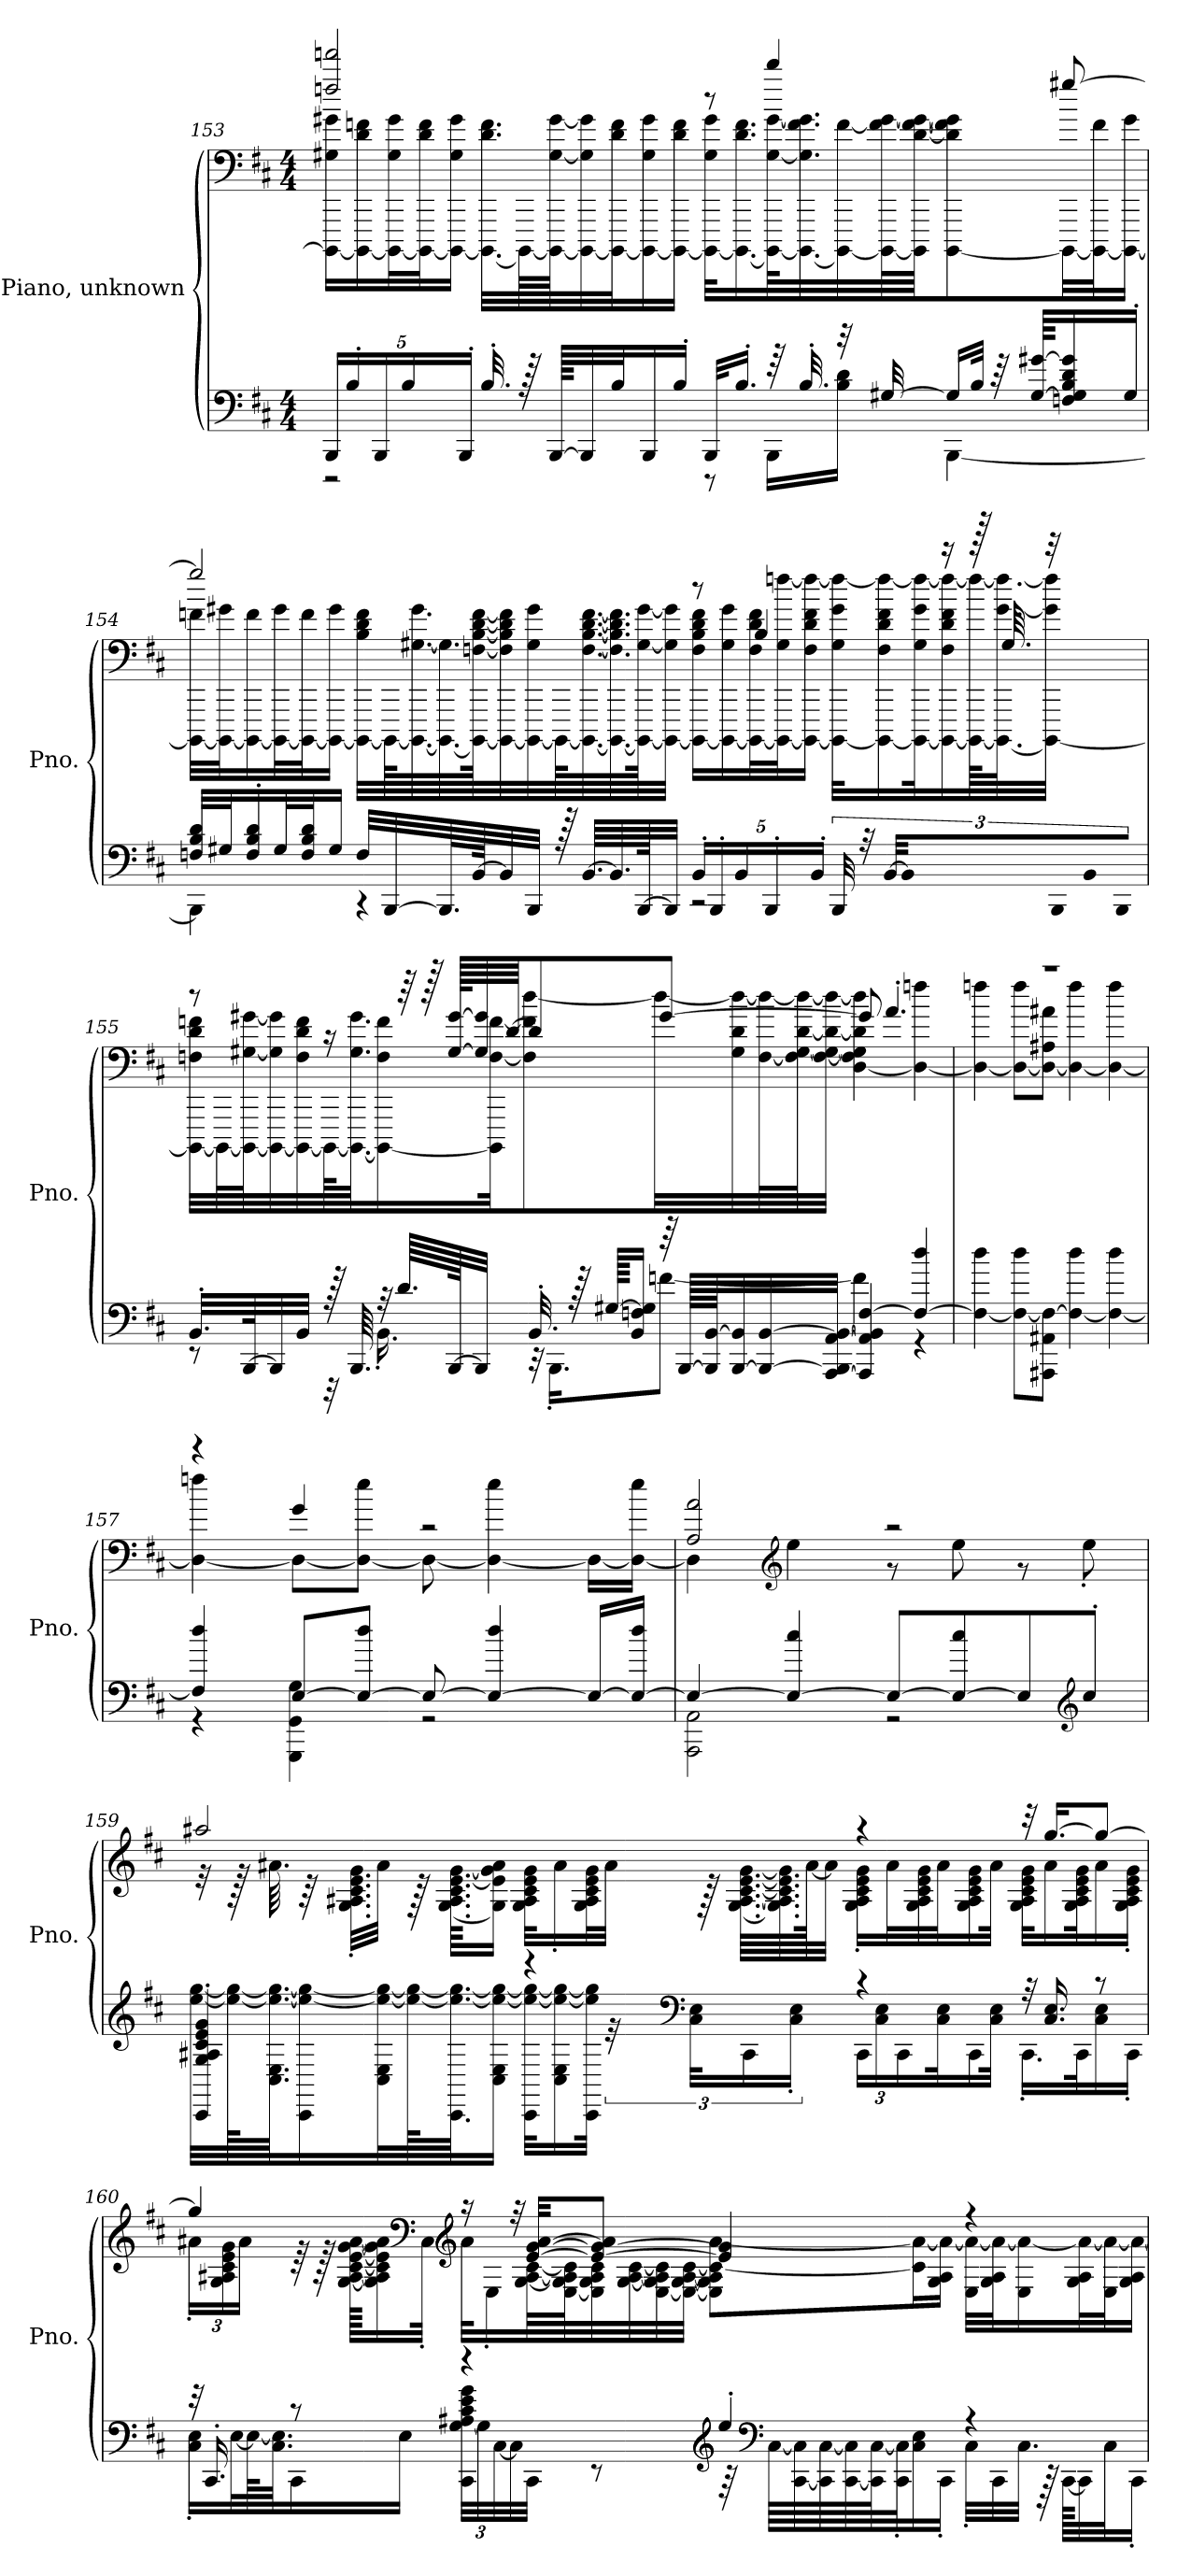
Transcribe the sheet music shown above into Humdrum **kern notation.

**kern	**kern
*part1	*part1
*staff2	*staff1
*I"Piano, unknown	*
*I'Pno.	*
!!LO:LB:g=z
*clefF4	*clefF4
*k[f#c#]	*k[f#c#]
*M4/4	*M4/4
*Xbrackettup	*
=153	=153
*^	*^
20BBB/LL	2r	2ffn/ 2fffn/	16BBBB\_ 16G#X\ 16g#X\LL
20B'/	.	.	.
.	.	.	16BBBB\_ 16d\ 16fn\
20BBB/	.	.	.
.	.	.	32BBBB\_ 32G#\ 32g#\L
20B/	.	.	.
.	.	.	32BBBB\_ 32d\ 32f\J
.	.	.	16BBBB\_ 16G#\ 16g#\JJ
20BBB'/JJ	.	.	.
32.B'/	.	.	32.BBBB\_ 32.d\ 32.f\LLL
128r	.	.	128BBBB\LL_
[128BBB/KKLLL	.	.	128BBBB\_ [128G#\ [128g#\JJ
32BBB/]	.	.	32BBBB\_ 32G#\] 32g#\]
32B/J	.	.	32BBBB\_ 32d\ 32f\J
16BBB/	.	.	16BBBB\_ 16G#\ 16g#\
16B'/JJ	.	.	16BBBB\_ 16d\ 16f\JJ
32BBB/KLL	8r	8r	32BBBB\_ 32G#\ 32g#\KLL
16.B'/JJ	.	.	16.BBBB\_ 16.d\ 16.f\
64r	16BBB\LL	4ddd/	64BBBB\_ [64G#\ [64g#\KL
32.B'/	.	.	32.BBBB\_ 32.G#\] 32.f\ 32.g#\]
32r	16B\ 16d\JJ	.	32BBBB\_ [32f\
[32G#X/	.	.	64BBBB\_ 64f\] [64g#\L
.	.	.	64BBBB\] [64d\ [64f\ 64g#\_JJJ
16G#/LL]	[4BBB\	.	[8BBBB\ 8d\] 8f\] 8g#\]
32B/JJk	.	.	.
64r	.	.	.
[64G#/ [64g#X/KKLL	.	.	.
16Fn/ 16G#/] 16B/ 16d/ 16g#/]	.	[8gg#X/	32BBBB\LL_
.	.	.	32BBBB\_ 32f\J
16G#'/JJ	.	.	16BBBB\_ 16g#\JJ
!!LO:PB:g=z	!!
=154	=154	=154	=154
32Fn/ 32B/ 32d/LLL	4BBB\]	2gg#/]	32BBBB\_ 32fn\LLL
32G#X/J	.	.	32BBBB\_ 32g#X\J
16F/' 16B/' 16d/'	.	.	16BBBB\_ 16f\
32G#/L	.	.	32BBBB\_ 32g#\L
32F/ 32B/ 32d/J	.	.	32BBBB\_ 32f\J
16G#/JJ	.	.	16BBBB\_ 16g#\JJ
32F/LLL	4r	.	32BBBB\_ 32B\ 32d\ 32f\LLL
[32BBB/	.	.	128BBBB\KL_
.	.	.	64.BBBB\_ [64.G#X\ 64.g#\
64.BBB/L]	.	.	64.BBBB\_ 64.G#\]
[128BB/JK	.	.	128BBBB\_ [128Fn\ [128B\ [128d\ [128f\JK
32BB/]	.	.	32BBBB\_ 32F\] 32B\] 32d\] 32f\]
32BBB/JJJ	.	.	32BBBB\_ 32G#\ 32g#\
128r	.	.	128BBBB\KL_
[64.BB/LLLL	.	.	64.BBBB\_ [64.F\ [64.B\ [64.d\ [64.f\
64.BB/]	.	.	64.BBBB\_ 64.F\] 64.B\] 64.d\] 64.f\]
[128BBB/JK	.	.	128BBBB\_ [128G#\ [128g#\JK
32BBB/JJJ]	.	.	32BBBB\_ 32G#\] 32g#\]JJJ
20BB'/LL	2r	8r	16BBBB\_ 16F\ 16B\ 16d\ 16f\LL
20BBB'/	.	.	.
.	.	.	16BBBB\_ 16G#\ 16g#\
20BB/	.	.	.
.	.	4B/	32BBBB\_ 32F\ 32d\ 32f\L
20BBB'/	.	.	.
.	.	.	32BBBB\_ 32G#\ [32ffn\J
.	.	.	16BBBB\_ 16F\ 16d\ 16f\ 16ff\_JJ
20BB'/JJ	.	.	.
*brackettup	*	*	*
48BBB/	.	.	32BBBB\_ 32G#\ 32g#\ 32ff\_KLL
48r	.	.	.
.	.	.	16BBBB\_ 16F\ 16d\ 16f\ 16ff\_
[48BB/LLL	.	.	.
32BB/]	.	.	.
32BBB/J	.	.	32BBBB\_ 32G#\ 32g#\ 32ff\_K
16BB/	.	16r	16BBBB\_ 16F\ 16d\ 16f\ 16ff\_
16BBB/JJ	.	128r	128BBBB\_ 128ff\_KLL
.	.	64.G#/	64.BBBB\_ [64.g#\ 64.ff\_J
.	.	32r	32BBBB\_ 32g#\] 32ff\]JJJ
!!LO:LB:g=z	!!
=155	=155	=155	=155
32.BB'/LLL	8r	8r	32BBBB\_ 32Fn\ 32d\ 32fn\LLL
.	.	.	64BBBB\L_
[64BBB/K	.	.	64BBBB\_ [64G#X\ [64g#X\J
32BBB/]	.	.	32BBBB\_ 32G#\] 32g#\]
32BB/JJJ	.	.	32BBBB\_ 32F\ 32d\ 32f\
128r	32r	16r	128BBBB\KL_
64.BBB/	.	.	64.BBBB\_ 64.G#\ 64.g#\JJ
32r	16.BB'\	.	16BBBB\_ 16F\ 16f\
64.d/LLLL	.	64r	.
.	.	128r	.
[128BBB/JK	.	[128G#/ [128g#/KLLLL	.
32BBB/JJJ]	.	64G#/] 64g#/]	32BBBB\] [32F\ [32f\JK
.	.	[64d/JJJ	.
32.BB'/	32r	8d/]	8F\] 8f\] [8dd\
.	16.BBB'\KL	.	.
128r	.	.	.
[128G#X/KKKLL	.	.	.
16BB/ 16Fn/ 16G#/]JJ	.	.	.
64r	[8fn\J	[8g#/J	32dd\LL_
[128BBB/LLLLL	.	.	.
128BBB/] [128BB/JJ	.	.	.
[32BBB/ 32BB/]	.	.	32G#\ 32d\ 32dd\_
32BBB/_ [32BB/	.	.	[64F\ 64dd\_L
.	.	.	64F\] [64G#\ [64d\ 64dd\_J
[32AAA/ 32BBB/] [32AA/ 32BB/_JJJ	.	.	[32F\ 32G#\_ 32d\_ 32dd\_JJJ
4AAA/] 4AA/] 4BB/] [4F/	4f\]	8g#/]	[4D\ 4F\] 4G#\] 4d\] 4dd\]
.	.	4.a'/	.
4F/_ 4dd/	4r	.	4D\_ 4ffn\
*v	*v	*	*
!!LO:LB:g=z	!!
=156	=156	=156
4F\_ 4dd\	1r	4D\_ 4ffn\
8F\_ 8dd\L	.	8D\_ 8ff\L
8AAA#X\ 8AA#X\ 8F\_J	.	8D\_ 8A#X\ 8a#X\J
4F\_ 4dd\	.	4D\_ 4ff\
4F\_ 4dd\	.	4D\_ 4ff\
=157	=157	=157
*^	*	*
4F/] 4dd/	4r	4r	4D\_ 4ffn\
[8E/L	4GGG\ 4GG\ 4G\	4g/	8D\L_
8E/_ 8dd/J	.	.	8D\_ 8ee\J
8E/_	2r	2r	8D\_
4E/_ 4dd/	.	.	4D\_ 4ee\
16E/LL_	.	.	16D\LL_
16E/_ 16dd/JJ	.	.	16D\_ 16ee\JJ
=158	=158	=158	=158
4E/_	2AAA\ 2AA\	2A/ 2a/	4D\]
*	*	*clefG2	*
4E/_ 4cc#/	.	.	4ee\
8E/L_	2r	2r	8r
8E/_ 8cc#/	.	.	8ee\
8E/]	.	.	8r
*clefG2	*	*	*
8cc#'/J	.	.	8ee'\
!!LO:LB:g=z	!!
=159	=159	=159	=159
4CC#/' 4G/' 4A#X/' 4c#/' 4e/' 4g/'	[32ee\ [32gg\LLL	2aa#X/	32r
.	128ee\_ 128gg\_KL	.	128r
.	64.C#\ 64.E\ 64.ee\_ 64.gg\_JJ	.	64.a#X\
.	16CC#\ 16ee\_ 16gg\_	.	64r
.	.	.	32.G\' 32.A#X\' 32.c#\' 32.e\' 32.g\'LLL
.	32C#\ 32E\ 32ee\_ 32gg\_L	.	32a#\JJJ
.	128ee\_ 128gg\_KL	.	128r
.	64.CC#\ 64.ee\_ 64.gg\_JJ	.	[64.G\ 64.A#\ 64.c#\ [64.e\ [64.g\KKLL
.	16C#\ 16E\ 16ee\_ 16gg\_JJ	.	16G\] 16e\] 16g\] 16a#\JJ
4r	32CC#\ 32ee\_ 32gg\_KLL	.	32G\ 32A#\ 32c#\ 32e\ 32g\KLL
.	16C#\ 16E\ 16ee\_ 16gg\_	.	16a#'\
.	32CC#\ 32ee\] 32gg\]JJk	.	32G\ 32A#\ 32c#\ 32e\ 32g\L
.	48r	.	32a#\JJJ
*clefF4	*	*	*
.	48C#\ 48E\KLL	.	.
.	.	.	128r
.	.	.	[64.G\ [64.A#\ [64.c#\ [64.e\ [64.g\LLLL
.	24CC#\	.	.
.	.	.	64.G\] 64.A#\] 64.c#\] 64.e\] 64.g\]
.	24C#\' 24E\'JJ	.	.
.	.	.	[128a#\JK
.	.	.	32a#\JJJ]
*	*Xbrackettup	*	*
4r	24CC#\LL	4r	16G\' 16A#\' 16c#\' 16e\' 16g\'LL
.	24C#\ 24E\	.	.
.	.	.	32a#\L
.	24CC#\	.	.
.	.	.	32G\ 32A#\ 32c#\ 32e\ 32g\
.	32C#\ 32E\K	.	32a#\J
.	16CC#\	.	16G\ 16A#\ 16c#\ 16e\ 16g\
.	32C#\ 32E\JJk	.	32a#\JJk
32r	16.CC#'\LL	32r	32G\ 32A#\ 32c#\ 32e\ 32g\KLL
16.C#/ 16.E/	.	[16.gg/KL	16a#\
.	32CC#\K	.	32G\ 32A#\ 32c#\ 32e\ 32g\K
8r	16C#\ 16E\	8gg/J_	16a#\
.	16CC#'\JJ	.	16G\' 16A#\' 16c#\' 16e\' 16g\'JJ
!!LO:LB:g=z	!!
=160	=160	=160	=160
*	*	*	*Xbrackettup
32r	16C#\' 16E\'LL	4gg/]	24a#X'\LL
16.CC#'/	.	.	.
.	.	.	24G\ 24A#X\ 24c#\ 24e\ 24g\
.	[32E\L	.	.
.	.	.	24a#\JJ
.	128E\KL_	.	.
.	64.C#\ 64.E\]JJ	.	.
8r	16CC#\	.	64r
.	.	.	128r
.	.	.	[128G\ [128A#\ [128c#\ [128e\ [128g\ [128a#\KKKLL
.	.	.	16G\] 16A#\] 16c#\] 16e\] 16g\] 16a#\]
.	16E\JJ	.	.
*	*	*clefF4	*
.	.	.	32C#'\JJk
*	*	*clefG2	*
4r	48CC#\ [48G\ 48A#X\ 48c#\ 48e\ 48g\LLL	16r	32a#\KLL
.	48G\]	.	.
.	.	.	16E'\
.	[48C#\	.	.
.	32C#\]	32r	.
.	32CC#\JJJ	[32e/ [32g/ [32a#/KKL	[64G\ [64A#\ [64c#\LL
.	.	.	[64E\ 64G\] 64A#\] 64c#\]J
.	8r	8e/_ 8g/_ 8a#/]J	32E\] 32G\ 32A#\ 32c#\
.	.	.	[32G\ [32A#\ [32c#\
.	.	.	[32E\ 32G\] 32A#\] 32c#\]
.	.	.	32E\_ [32G\ [32A#\ [32c#\JJJ
*clefG2	*	*	*
4ee'/	64r	4e/] 4g/]	8E\] 8G\] 8A#\] 8c#\_ [8a#\L
*clefF4	*	*	*
.	[64C#\LLLL	.	.
.	[64CC#\ 64C#\]	.	.
.	64CC#\] [64C#\	.	.
.	[64CC#\ 64C#\]	.	.
.	64CC#\] [64C#\J	.	.
.	32CC#\' 32C#\]'J	.	.
.	16C#\ 16E\	.	16c#\] 16a#\_L
.	16CC#'\JJ	.	16G\ 16A#\ 16a#\_JJ
4r	32C#'\LLL	4r	32E\ 32a#\_LLL
.	32CC#\	.	32G\ 32A#\ 32a#\_J
.	32.C#\JJJ	.	16E\ 16a#\_
.	128r	.	.
.	[128CC#\KKLLL	.	.
.	32CC#\]	.	32G\ 32A#\ 32a#\_L
.	32C#\J	.	32E\ 32a#\_J
.	16CC#'\JJ	.	16G\ 16A#\ 16a#\_JJ
*v	*v	*	*
*	*v	*v
=	=
*-	*-
